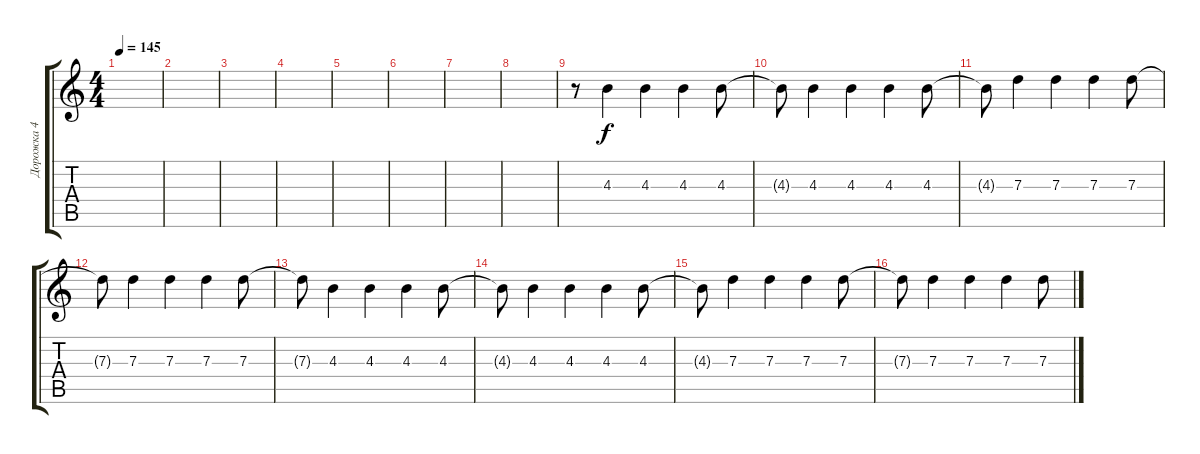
\track ("Дорожка 4" "Дорожка 4") {instrument electricguitarmuted}
\staff {score tabs}
\tuning (E4 B3 G3 D3 A2 E2) {hide}
\ts (4 4)
\tempo 145
\clef g2
\ks c
|
|
|
|
|
|
|
|
r.8 4.3.4 4.3.4 4.3.4 4.3.8 |
4.3{t}.8 4.3.4 4.3.4 4.3.4 4.3.8 |
4.3{t}.8 7.3.4 7.3.4 7.3.4 7.3.8 |
7.3{t}.8 7.3.4 7.3.4 7.3.4 7.3.8 |
7.3{t}.8 4.3.4 4.3.4 4.3.4 4.3.8 |
4.3{t}.8 4.3.4 4.3.4 4.3.4 4.3.8 |
4.3{t}.8 7.3.4 7.3.4 7.3.4 7.3.8 |
7.3{t}.8 7.3.4 7.3.4 7.3.4 7.3.8
